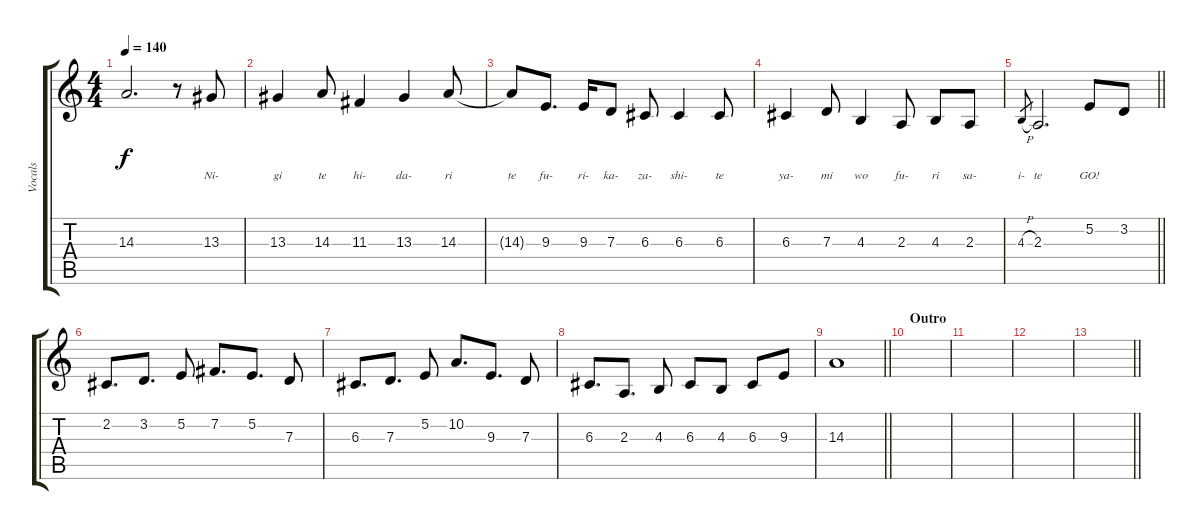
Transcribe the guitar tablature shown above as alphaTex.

\track ("Vocals" "Vocals") {instrument clarinet}
\staff {score tabs}
\tuning (E4 B3 G3 D3 A2 E2) {hide}
\ts (4 4)
\tempo 140
\clef g2
\ks c
14.3.2{d lyrics (0 "") lyrics (1 "") lyrics (2 "") lyrics (3 "") lyrics (4 "") dy f} r.8 13.3.8{lyrics (0 "Ni-") lyrics (1 "") lyrics (2 "") lyrics (3 "") lyrics (4 "")} |
13.3.4{lyrics (0 "gi") lyrics (1 "") lyrics (2 "") lyrics (3 "") lyrics (4 "")} 14.3.8{lyrics (0 "te") lyrics (1 "") lyrics (2 "") lyrics (3 "") lyrics (4 "")} 11.3.4{lyrics (0 "hi-") lyrics (1 "") lyrics (2 "") lyrics (3 "") lyrics (4 "")} 13.3.4{lyrics (0 "da-") lyrics (1 "") lyrics (2 "") lyrics (3 "") lyrics (4 "")} 14.3.8{lyrics (0 "ri") lyrics (1 "") lyrics (2 "") lyrics (3 "") lyrics (4 "")} |
14.3{t}.8{lyrics (0 "te") lyrics (1 "") lyrics (2 "") lyrics (3 "") lyrics (4 "")} 9.3.8{d lyrics (0 "fu-") lyrics (1 "") lyrics (2 "") lyrics (3 "") lyrics (4 "")} 9.3.16{lyrics (0 "ri-") lyrics (1 "") lyrics (2 "") lyrics (3 "") lyrics (4 "")} 7.3.8{lyrics (0 "ka-") lyrics (1 "") lyrics (2 "") lyrics (3 "") lyrics (4 "")} 6.3.8{lyrics (0 "za-") lyrics (1 "") lyrics (2 "") lyrics (3 "") lyrics (4 "")} 6.3.4{lyrics (0 "shi-") lyrics (1 "") lyrics (2 "") lyrics (3 "") lyrics (4 "")} 6.3.8{lyrics (0 "te") lyrics (1 "") lyrics (2 "") lyrics (3 "") lyrics (4 "")} |
6.3.4{lyrics (0 "ya-") lyrics (1 "") lyrics (2 "") lyrics (3 "") lyrics (4 "")} 7.3.8{lyrics (0 "mi") lyrics (1 "") lyrics (2 "") lyrics (3 "") lyrics (4 "")} 4.3.4{lyrics (0 "wo") lyrics (1 "") lyrics (2 "") lyrics (3 "") lyrics (4 "")} 2.3.8{lyrics (0 "fu-") lyrics (1 "") lyrics (2 "") lyrics (3 "") lyrics (4 "")} 4.3.8{lyrics (0 "ri") lyrics (1 "") lyrics (2 "") lyrics (3 "") lyrics (4 "")} 2.3.8{lyrics (0 "sa-") lyrics (1 "") lyrics (2 "") lyrics (3 "") lyrics (4 "")} |
\barLineRight lightlight
4.3{h}.8{lyrics (0 "i-") lyrics (1 "") lyrics (2 "") lyrics (3 "") lyrics (4 "") gr} 2.3.2{d lyrics (0 "te") lyrics (1 "") lyrics (2 "") lyrics (3 "") lyrics (4 "")} 5.2.8{lyrics (0 "GO!") lyrics (1 "") lyrics (2 "") lyrics (3 "") lyrics (4 "")} 3.2.8 |
2.2.8{d} 3.2.8{d} 5.2.8 7.2.8{d} 5.2.8{d} 7.3.8 |
6.3.8{d} 7.3.8{d} 5.2.8 10.2.8{d} 9.3.8{d} 7.3.8 |
6.3.8{d} 2.3.8{d} 4.3.8 6.3.8 4.3.8 6.3.8 9.3.8 |
\barLineRight lightlight
14.3.1 |
\section ("" "Outro")
|
|
|
\barLineRight lightlight
